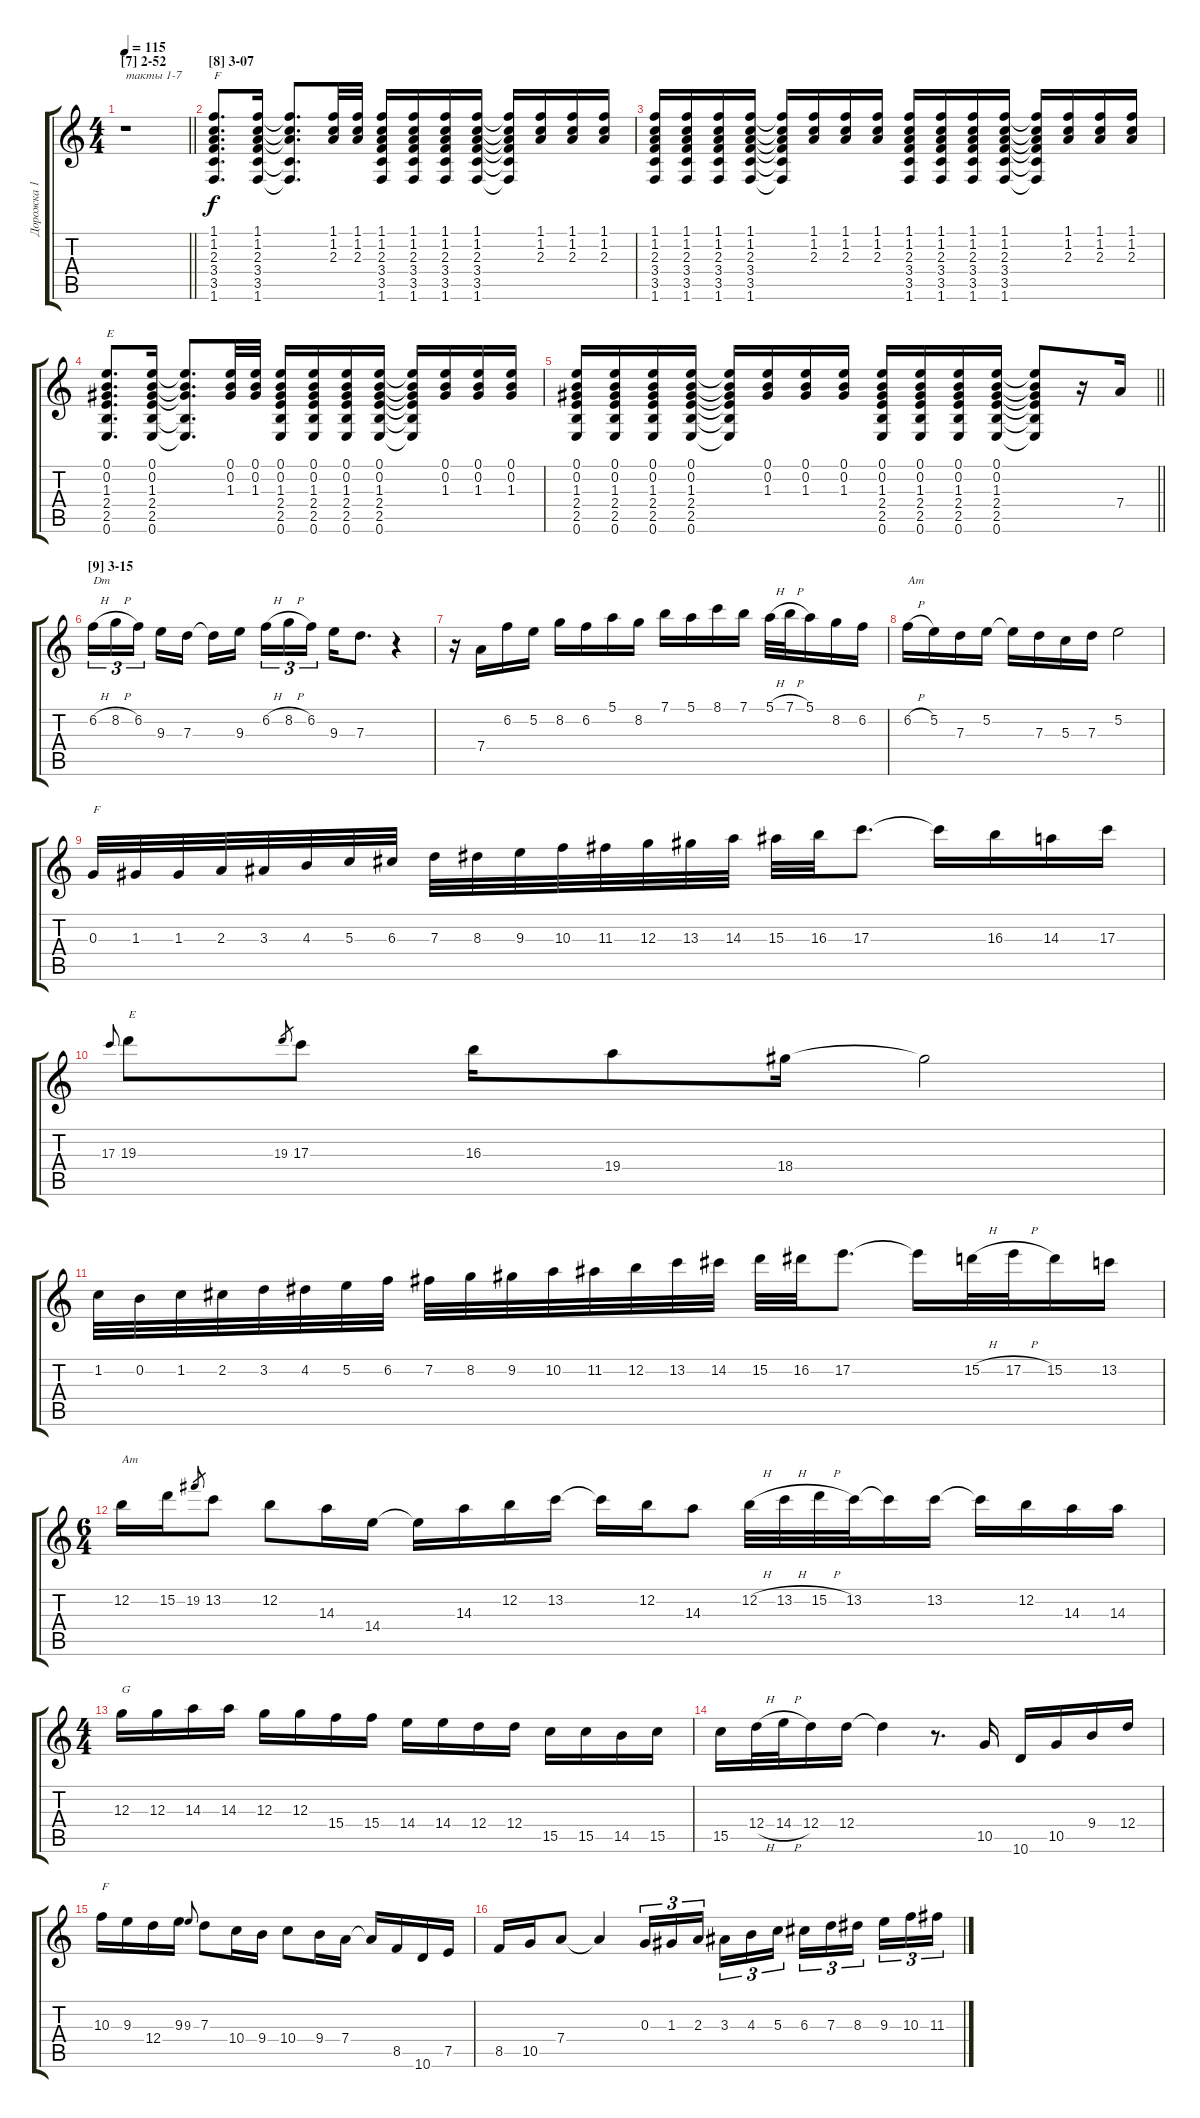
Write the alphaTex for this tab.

\track ("Дорожка 1" "Дорожка 1") {instrument acousticguitarnylon}
\staff {score tabs}
\tuning (E4 B3 G3 D3 A2 E2) {hide}
\ts (4 4)
\section ("" "[7] 2-52")
\tempo 115
\clef g2
\barLineRight lightlight
\ks c
r.1{txt "такты 1-7" dy f} |
\section ("" "[8] 3-07")
(1.1 1.2 2.3 3.4 3.5 1.6).8{d txt "F"} (1.1 1.2 2.3 3.4 3.5 1.6).16 (1.1{t} 1.2{t} 2.3{t} 3.5{t} 1.6{t}).8{d} (1.1 1.2 2.3).32 (1.1 1.2 2.3).32 (1.1 1.2 2.3 3.4 3.5 1.6).16 (1.1 1.2 2.3 3.4 3.5 1.6).16 (1.1 1.2 2.3 3.4 3.5 1.6).16 (1.1 1.2 2.3 3.4 3.5 1.6).16 (1.1{t} 1.2{t} 2.3{t} 3.4{t} 3.5{t} 1.6{t}).16 (1.1 1.2 2.3).16 (1.1 1.2 2.3).16 (1.1 1.2 2.3).16 |
(1.1 1.2 2.3 3.4 3.5 1.6).16 (1.1 1.2 2.3 3.4 3.5 1.6).16 (1.1 1.2 2.3 3.4 3.5 1.6).16 (1.1 1.2 2.3 3.4 3.5 1.6).16 (1.1{t} 1.2{t} 2.3{t} 3.4{t} 3.5{t} 1.6{t}).16 (1.1 1.2 2.3).16 (1.1 1.2 2.3).16 (1.1 1.2 2.3).16 (1.1 1.2 2.3 3.4 3.5 1.6).16 (1.1 1.2 2.3 3.4 3.5 1.6).16 (1.1 1.2 2.3 3.4 3.5 1.6).16 (1.1 1.2 2.3 3.4 3.5 1.6).16 (1.1{t} 1.2{t} 2.3{t} 3.4{t} 3.5{t} 1.6{t}).16 (1.1 1.2 2.3).16 (1.1 1.2 2.3).16 (1.1 1.2 2.3).16 |
(0.1 0.2 1.3 2.4 2.5 0.6).8{d txt "E"} (0.1 0.2 1.3 2.4 2.5 0.6).16 (0.1{t} 0.2{t} 1.3{t} 2.5{t} 0.6{t}).8{d} (0.1 0.2 1.3).32 (0.1 0.2 1.3).32 (0.1 0.2 1.3 2.4 2.5 0.6).16 (0.1 0.2 1.3 2.4 2.5 0.6).16 (0.1 0.2 1.3 2.4 2.5 0.6).16 (0.1 0.2 1.3 2.4 2.5 0.6).16 (0.1{t} 0.2{t} 1.3{t} 2.4{t} 2.5{t} 0.6{t}).16 (0.1 0.2 1.3).16 (0.1 0.2 1.3).16 (0.1 0.2 1.3).16 |
\barLineRight lightlight
(0.1 0.2 1.3 2.4 2.5 0.6).16 (0.1 0.2 1.3 2.4 2.5 0.6).16 (0.1 0.2 1.3 2.4 2.5 0.6).16 (0.1 0.2 1.3 2.4 2.5 0.6).16 (0.1{t} 0.2{t} 1.3{t} 2.4{t} 2.5{t} 0.6{t}).16 (0.1 0.2 1.3).16 (0.1 0.2 1.3).16 (0.1 0.2 1.3).16 (0.1 0.2 1.3 2.4 2.5 0.6).16 (0.1 0.2 1.3 2.4 2.5 0.6).16 (0.1 0.2 1.3 2.4 2.5 0.6).16 (0.1 0.2 1.3 2.4 2.5 0.6).16 (0.1{t} 0.2{t} 1.3{t} 2.4{t} 2.5{t} 0.6{t}).8 r.16 7.4.16 |
\section ("" "[9] 3-15")
6.2{h}.16{tu (3 2) txt "Dm"} 8.2{h}.16{tu (3 2)} 6.2.16{tu (3 2) beam splitsecondary} 9.3.16 7.3.16 7.3{t}.16 9.3.16{beam splitsecondary} 6.2{h}.16{tu (3 2)} 8.2{h}.16{tu (3 2)} 6.2.16{tu (3 2)} 9.3.16 7.3.8{d} r.4 |
r.16 7.4.16 6.2.16 5.2.16 8.2.16 6.2.16 5.1.16 8.2.16 7.1.16 5.1.16 8.1.16 7.1.16 5.1{h}.32 7.1{h}.32 5.1.16 8.2.16 6.2.16 |
6.2{h}.16{txt "Am"} 5.2.16 7.3.16 5.2.16 5.2{t}.16 7.3.16 5.3.16 7.3.16 5.2.2 |
0.3.32{txt "F"} 1.3.32 1.3.32 2.3.32 3.3.32 4.3.32 5.3.32 6.3.32 7.3.32 8.3.32 9.3.32 10.3.32 11.3.32 12.3.32 13.3.32 14.3.32 15.3.32 16.3.32 17.3.8{d} 17.3{t}.16 16.3.16 14.3.16 17.3.16 |
17.3.8{gr onbeat} 19.3.8{txt "E"} 19.3.8{gr} 17.3.8 16.3.16 19.4.8 18.4.16 18.4{t}.2 |
1.2.32 0.2.32 1.2.32 2.2.32 3.2.32 4.2.32 5.2.32 6.2.32 7.2.32 8.2.32 9.2.32 10.2.32 11.2.32 12.2.32 13.2.32 14.2.32 15.2.32 16.2.32 17.2.8{d} 17.2{t}.16 15.2{h}.32 17.2{h}.32 15.2.16 13.2.16 |
\ts (6 4)
12.2.16{txt "Am"} 15.2.16 19.2.8{gr} 13.2.8 12.2.8 14.3.16 14.4.16 14.4{t}.16 14.3.16 12.2.16 13.2.16 13.2{t}.16 12.2.16 14.3.8 12.2{h}.32 13.2{h}.32 15.2{h}.32 13.2.32 13.2{t}.16 13.2.16 13.2{t}.16 12.2.16 14.3.16 14.3.16 |
\ts (4 4)
12.3.16{txt "G"} 12.3.16 14.3.16 14.3.16 12.3.16 12.3.16 15.4.16 15.4.16 14.4.16 14.4.16 12.4.16 12.4.16 15.5.16 15.5.16 14.5.16 15.5.16 |
15.5.16 12.4{h}.32 14.4{h}.32 12.4.16 12.4.16 12.4{t}.4 r.8{d} 10.5.16 10.6.16 10.5.16 9.4.16 12.4.16 |
10.3.16{txt "F"} 9.3.16 12.4.16 9.3.16 9.3.8{gr onbeat} 7.3.8 10.4.16 9.4.16 10.4.8 9.4.16 7.4.16 7.4{t}.16 8.5.16 10.6.16 7.5.16 |
8.5.16 10.5.16 7.4.8 7.4{t}.4 0.3.16{tu (3 2)} 1.3.16{tu (3 2)} 2.3.16{tu (3 2) beam splitsecondary} 3.3.16{tu (3 2)} 4.3.16{tu (3 2)} 5.3.16{tu (3 2)} 6.3.16{tu (3 2)} 7.3.16{tu (3 2)} 8.3.16{tu (3 2) beam splitsecondary} 9.3.16{tu (3 2)} 10.3.16{tu (3 2)} 11.3.16{tu (3 2)}
